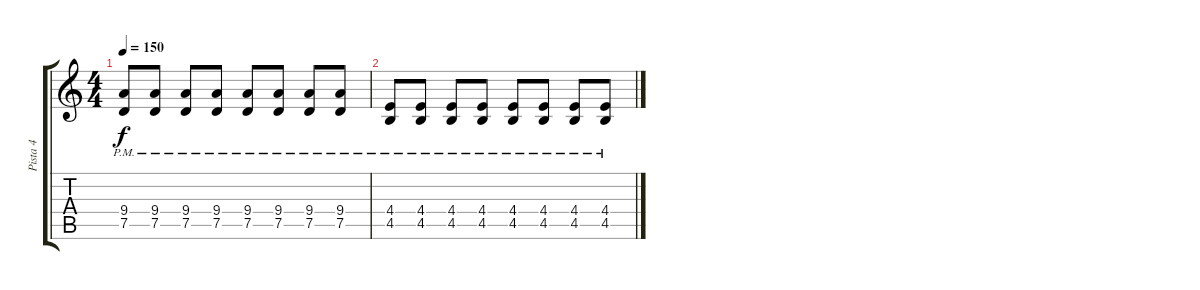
\track ("Pista 4" "Pista 4") {instrument distortionguitar}
\staff {score tabs}
\tuning (D4 A3 F3 C3 G2 D2) {hide}
\ts (4 4)
\tempo 150
\clef g2
\ks c
(9.4{pm} 7.5{pm}).8{dy f} (9.4{pm} 7.5{pm}).8 (9.4{pm} 7.5{pm}).8 (9.4{pm} 7.5{pm}).8 (9.4{pm} 7.5{pm}).8 (9.4{pm} 7.5{pm}).8 (9.4{pm} 7.5{pm}).8 (9.4{pm} 7.5{pm}).8 |
(4.4{pm} 4.5{pm}).8 (4.4{pm} 4.5{pm}).8 (4.4{pm} 4.5{pm}).8 (4.4{pm} 4.5{pm}).8 (4.4{pm} 4.5{pm}).8 (4.4{pm} 4.5{pm}).8 (4.4{pm} 4.5{pm}).8 (4.4{pm} 4.5{pm}).8
